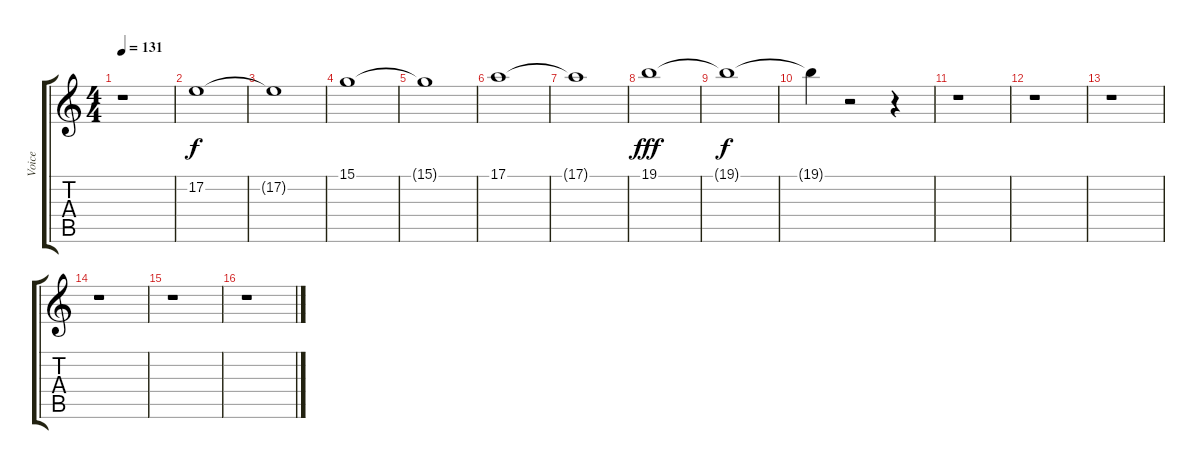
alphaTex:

\track ("Voice" "Voice") {instrument voiceoohs}
\staff {score tabs}
\tuning (E4 B3 G3 D3 A2 E2) {hide}
\ts (4 4)
\tempo 131
\clef g2
\ks c
r.1{dy f} |
17.2.1 |
17.2{t}.1 |
15.1.1 |
15.1{t}.1 |
17.1.1 |
17.1{t}.1 |
19.1.1{dy fff} |
19.1{t}.1{dy f} |
19.1{t}.4 r.2 r.4 |
r.1 |
r.1 |
r.1 |
r.1 |
r.1 |
r.1
